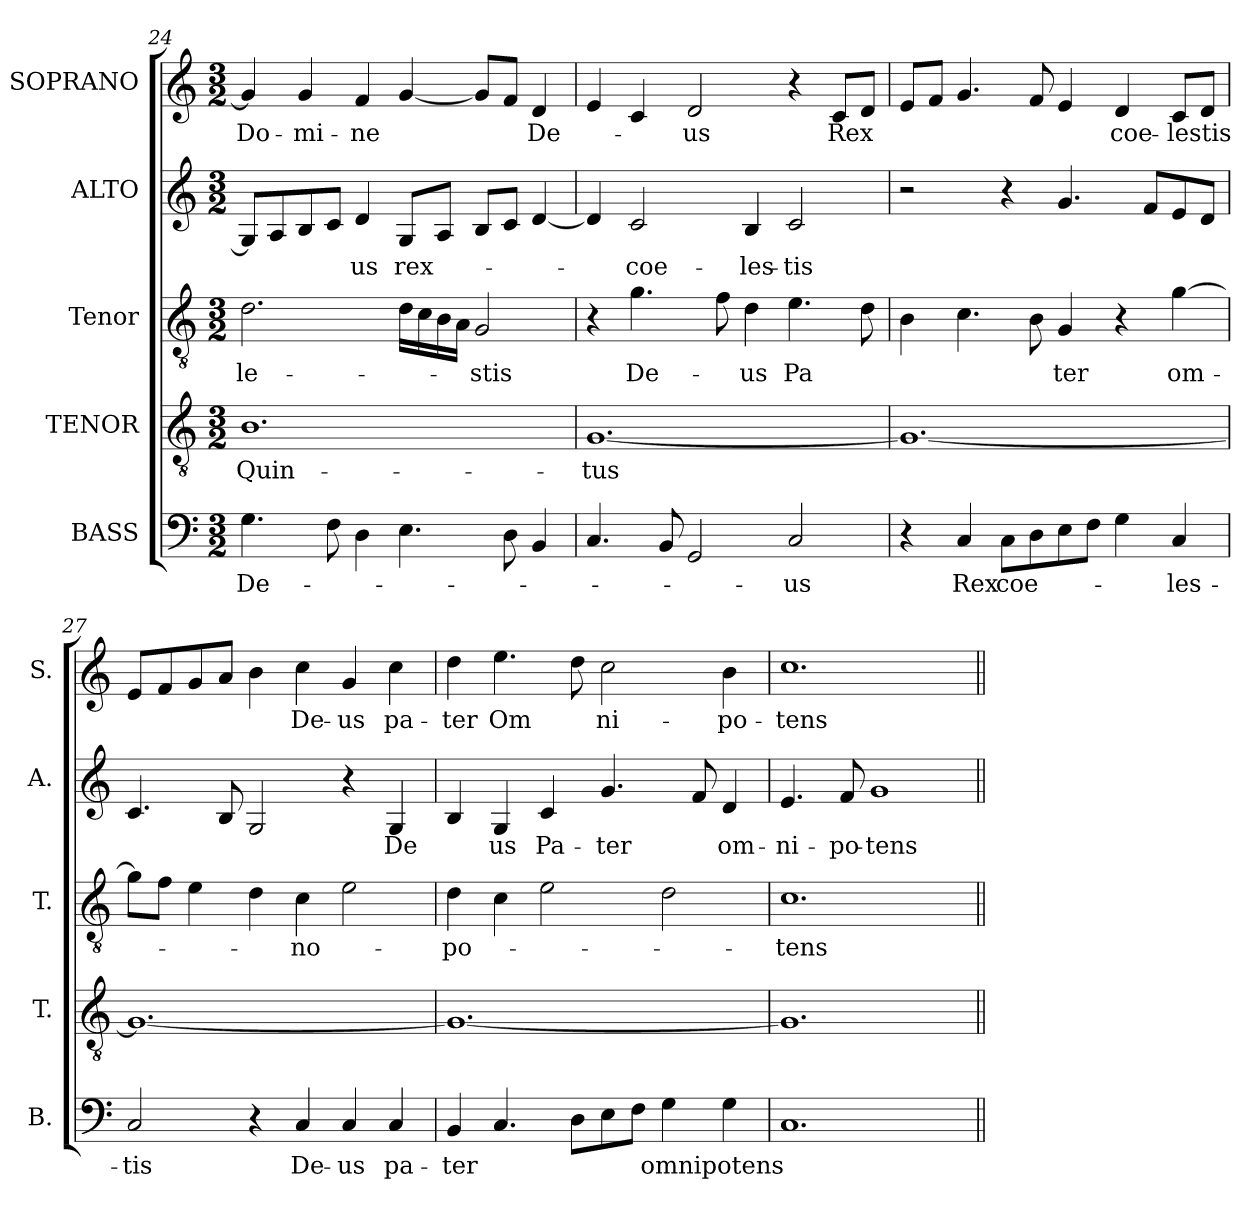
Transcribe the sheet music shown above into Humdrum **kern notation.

**kern	**text	**kern	**text	**kern	**text	**kern	**text	**kern	**text
*part5	*part5	*part4	*part4	*part3	*part3	*part2	*part2	*part1	*part1
*staff5	*staff5	*staff4	*staff4	*staff3	*staff3	*staff2	*staff2	*staff1	*staff1
*I"BASS	*	*I"TENOR	*	*I"Tenor	*	*I"ALTO	*	*I"SOPRANO	*
*I'B.	*	*I'T.	*	*I'T.	*	*I'A.	*	*I'S.	*
!!LO:LB:g=z
*clefF4	*	*clefGv2	*	*clefGv2	*	*clefG2	*	*clefG2	*
*	*	*ITrd7c12	*	*ITrd7c12	*	*	*	*	*
*k[]	*	*k[]	*	*k[]	*	*k[]	*	*k[]	*
*C:	*	*C:	*	*C:	*	*C:	*	*C:	*
*M3/2	*	*M3/2	*	*M3/2	*	*M3/2	*	*M3/2	*
=24	=24	=24	=24	=24	=24	=24	=24	=24	=24
!	!LO:LY:b:color=#000000	!	!	!	!	!	!	!	!
!	!	!	!LO:LY:b:color=#000000	!	!	!	!	!	!
!	!	!	!	!	!LO:LY:b:color=#000000	!	!	!	!
!	!	!	!	!	!	!	!	!	!LO:LY:b:color=#000000
4.Gi\	De-	1.BBi	Quin-	2.Di\	-le-	8Gi/L]	.	4gi/]	Do-
.	.	.	.	.	.	8Ai/	.	.	.
!	!	!	!	!	!	!	!	!	!LO:LY:b:color=#000000
.	.	.	.	.	.	8Bi/	.	4gi/	-mi-
8Fi\	.	.	.	.	.	8ci/J	.	.	.
!	!	!	!	!	!	!	!LO:LY:b:color=#000000	!	!
!	!	!	!	!	!	!	!	!	!LO:LY:b:color=#000000
4Di\	.	.	.	.	.	4di/	-us	4fi/	-ne
!	!	!	!	!	!	!	!LO:LY:b:color=#000000	!	!
4.Ei\	.	.	.	16Di\LL	.	8Gi/L	rex-	[4gi/	.
.	.	.	.	16Ci\	.	.	.	.	.
.	.	.	.	16BBi\	.	8Ai/J	.	.	.
.	.	.	.	16AAi\JJ	.	.	.	.	.
!	!	!	!	!	!LO:LY:b:color=#000000	!	!	!	!
.	.	.	.	2GGi/	-stis	8Bi/L	.	8gi/L]	.
8Di\	.	.	.	.	.	8ci/J	.	8fi/J	.
!	!	!	!	!	!	!	!	!	!LO:LY:b:color=#000000
4BBi/	.	.	.	.	.	[4di/	.	4di/	De-
=25	=25	=25	=25	=25	=25	=25	=25	=25	=25
!	!	!	!LO:LY:b:color=#000000	!	!	!	!	!	!
4.Ci/	.	[1.GGi	-tus	4r	.	4di/]	.	4ei/	.
!	!	!	!	!	!LO:LY:b:color=#000000	!	!	!	!
!	!	!	!	!	!	!	!LO:LY:b:color=#000000	!	!
.	.	.	.	4.Gi\	De-	2ci/	-coe-	4ci/	.
8BBi/	.	.	.	.	.	.	.	.	.
!	!	!	!	!	!	!	!	!	!LO:LY:b:color=#000000
2GGi/	.	.	.	.	.	.	.	2di/	-us
.	.	.	.	8Fi\	.	.	.	.	.
!	!	!	!	!	!LO:LY:b:color=#000000	!	!	!	!
!	!	!	!	!	!	!	!LO:LY:b:color=#000000	!	!
.	.	.	.	4Di\	-us	4Bi/	-les-	.	.
!	!LO:LY:b:color=#000000	!	!	!	!	!	!	!	!
!	!	!	!	!	!LO:LY:b:color=#000000	!	!	!	!
!	!	!	!	!	!	!	!LO:LY:b:color=#000000	!	!
2Ci/	-us	.	.	4.Ei\	Pa	2ci/	-tis	4r	.
!	!	!	!	!	!	!	!	!	!LO:LY:b:color=#000000
.	.	.	.	.	.	.	.	8ci/L	Rex
.	.	.	.	8Di\	.	.	.	8di/J	.
=26	=26	=26	=26	=26	=26	=26	=26	=26	=26
4r	.	1.GGi_	.	4BBi\	.	2r	.	8ei/L	.
.	.	.	.	.	.	.	.	8fi/J	.
!	!LO:LY:b:color=#000000	!	!	!	!	!	!	!	!
4Ci/	Rex	.	.	4.Ci\	.	.	.	4.gi/	.
!	!LO:LY:b:color=#000000	!	!	!	!	!	!	!	!
8Ci\L	coe-	.	.	.	.	4r	.	.	.
8Di\	.	.	.	8BBi\	.	.	.	8fi/	.
!	!	!	!	!	!LO:LY:b:color=#000000	!	!	!	!
8Ei\	.	.	.	4GGi/	ter	4.gi/	.	4ei/	.
8Fi\J	.	.	.	.	.	.	.	.	.
!	!	!	!	!	!	!	!	!	!LO:LY:b:color=#000000
4Gi\	.	.	.	4r	.	.	.	4di/	coe-
.	.	.	.	.	.	8fi/L	.	.	.
!	!LO:LY:b:color=#000000	!	!	!	!	!	!	!	!
!	!	!	!	!	!LO:LY:b:color=#000000	!	!	!	!
!	!	!	!	!	!	!	!	!	!LO:LY:b:color=#000000
4Ci/	-les-	.	.	[4Gi\	om-	8ei/	.	8ci/L	-lestis
.	.	.	.	.	.	8di/J	.	8di/J	.
!!LO:PB:g=z
=27	=27	=27	=27	=27	=27	=27	=27	=27	=27
!	!LO:LY:b:color=#000000	!	!	!	!	!	!	!	!
2Ci/	-tis	1.GGi_	.	8Gi\L]	.	4.ci/	.	8ei/L	.
.	.	.	.	8Fi\J	.	.	.	8fi/	.
.	.	.	.	4Ei\	.	.	.	8gi/	.
.	.	.	.	.	.	8Bi/	.	8ai/J	.
4r	.	.	.	4Di\	.	2Gi/	.	4bi\	.
!	!LO:LY:b:color=#000000	!	!	!	!	!	!	!	!
!	!	!	!	!	!LO:LY:b:color=#000000	!	!	!	!
!	!	!	!	!	!	!	!	!	!LO:LY:b:color=#000000
4Ci/	De-	.	.	4Ci\	-no-	.	.	4cci\	De-
!	!LO:LY:b:color=#000000	!	!	!	!	!	!	!	!
!	!	!	!	!	!	!	!	!	!LO:LY:b:color=#000000
4Ci/	-us	.	.	2Ei\	.	4r	.	4gi/	-us
!	!LO:LY:b:color=#000000	!	!	!	!	!	!	!	!
!	!	!	!	!	!	!	!LO:LY:b:color=#000000	!	!
!	!	!	!	!	!	!	!	!	!LO:LY:b:color=#000000
4Ci/	pa-	.	.	.	.	4Gi/	De	4cci\	pa-
=28	=28	=28	=28	=28	=28	=28	=28	=28	=28
!	!LO:LY:b:color=#000000	!	!	!	!	!	!	!	!
!	!	!	!	!	!LO:LY:b:color=#000000	!	!	!	!
!	!	!	!	!	!	!	!	!	!LO:LY:b:color=#000000
4BBi/	-ter	1.GGi_	.	4Di\	-po-	4Bi/	.	4ddi\	-ter
!	!	!	!	!	!	!	!LO:LY:b:color=#000000	!	!
!	!	!	!	!	!	!	!	!	!LO:LY:b:color=#000000
4.Ci/	.	.	.	4Ci\	.	4Gi/	us	4.eei\	Om
!	!	!	!	!	!	!	!LO:LY:b:color=#000000	!	!
.	.	.	.	2Ei\	.	4ci/	Pa-	.	.
8Di\L	.	.	.	.	.	.	.	8ddi\	.
!	!	!	!	!	!	!	!LO:LY:b:color=#000000	!	!
!	!	!	!	!	!	!	!	!	!LO:LY:b:color=#000000
8Ei\	.	.	.	.	.	4.gi/	-ter	2cci\	ni-
8Fi\J	.	.	.	.	.	.	.	.	.
!	!LO:LY:b:color=#000000	!	!	!	!	!	!	!	!
4Gi\	omnipotens	.	.	2Di\	.	.	.	.	.
.	.	.	.	.	.	8fi/	.	.	.
!	!	!	!	!	!	!	!LO:LY:b:color=#000000	!	!
!	!	!	!	!	!	!	!	!	!LO:LY:b:color=#000000
4Gi\	.	.	.	.	.	4di/	om-	4bi\	-po-
=29	=29	=29	=29	=29	=29	=29	=29	=29	=29
!	!	!	!	!	!LO:LY:b:color=#000000	!	!	!	!
!	!	!	!	!	!	!	!LO:LY:b:color=#000000	!	!
!	!	!	!	!	!	!	!	!	!LO:LY:b:color=#000000
1.Ci	.	1.GGi]	.	1.Ci	-tens	4.ei/	-ni-	1.cci	-tens
!	!	!	!	!	!	!	!LO:LY:b:color=#000000	!	!
.	.	.	.	.	.	8fi/	-po-	.	.
!	!	!	!	!	!	!	!LO:LY:b:color=#000000	!	!
.	.	.	.	.	.	1gi	-tens	.	.
=||	=||	=||	=||	=||	=||	=||	=||	=||	=||
*-	*-	*-	*-	*-	*-	*-	*-	*-	*-
